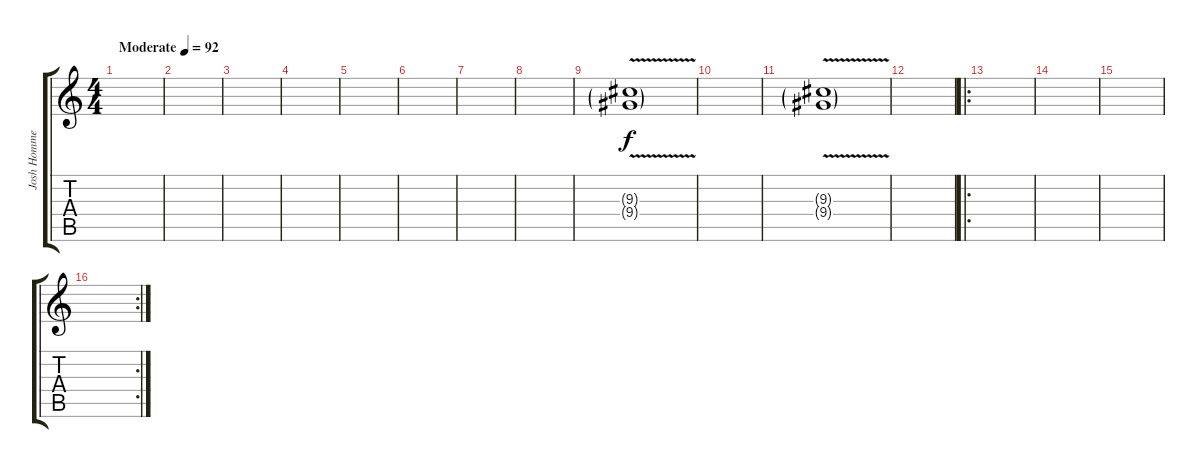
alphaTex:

\track ("Josh Homme - Guitar 2" "Josh Homme") {instrument electricguitarclean}
\staff {score tabs}
\tuning (Db4 Gb3 E3 B2 Gb2 Db2) {hide}
\ts (4 4)
\tempo (92 "Moderate")
\clef g2
\ks c
|
|
|
|
|
|
|
|
(9.3{v g} 9.4{v g}).1 |
|
(9.3{g} 9.4{v g}).1 |
|
\ro
|
|
|
\rc 2
